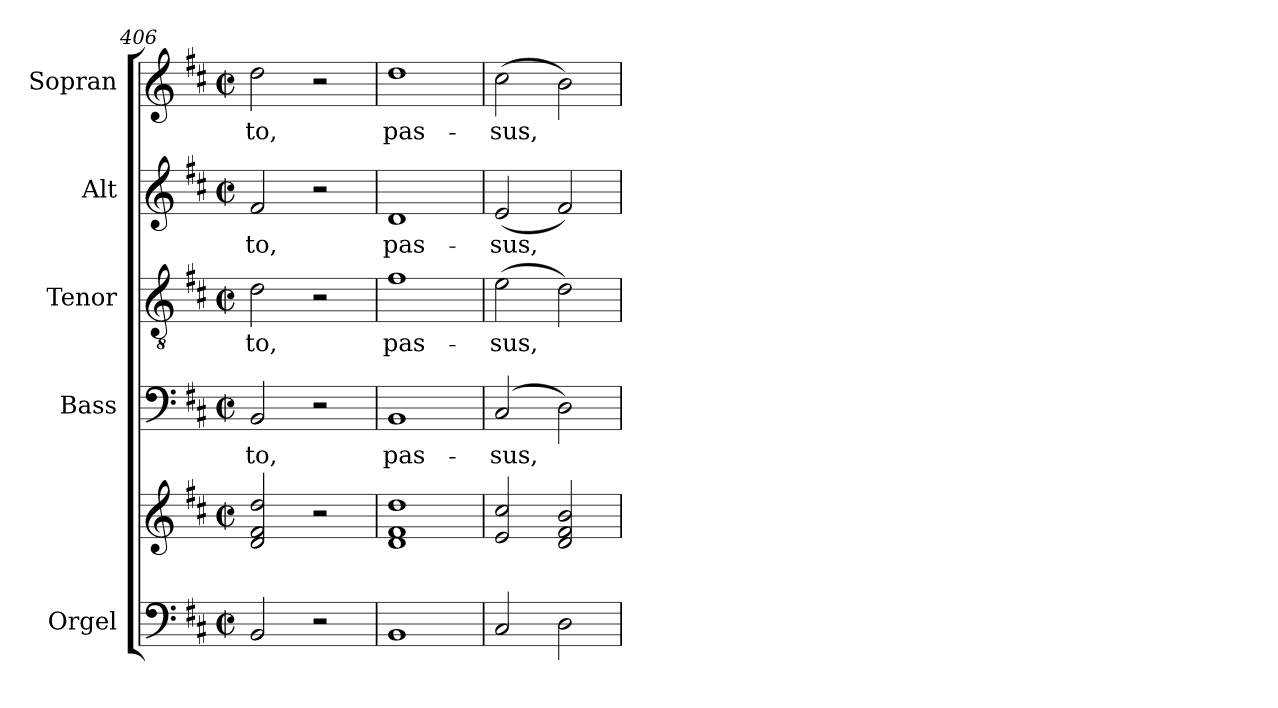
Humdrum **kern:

**kern	**kern	**kern	**text	**kern	**text	**kern	**text	**kern	**text
*part5	*part5	*part4	*part4	*part3	*part3	*part2	*part2	*part1	*part1
*staff6	*staff5	*staff4	*staff4	*staff3	*staff3	*staff2	*staff2	*staff1	*staff1
*I"Orgel	*	*I"Bass	*	*I"Tenor	*	*I"Alt	*	*I"Sopran	*
*I'Org.	*	*I'B.	*	*I'T.	*	*I'A.	*	*I'S.	*
*clefF4	*clefG2	*clefF4	*	*clefGv2	*	*clefG2	*	*clefG2	*
*k[f#c#]	*k[f#c#]	*k[f#c#]	*	*k[f#c#]	*	*k[f#c#]	*	*k[f#c#]	*
*D:	*D:	*D:	*	*D:	*	*D:	*	*D:	*
*M2/2	*M2/2	*M2/2	*	*M2/2	*	*M2/2	*	*M2/2	*
*met(c|)	*met(c|)	*met(c|)	*	*met(c|)	*	*met(c|)	*	*met(c|)	*
=406	=406	=406	=406	=406	=406	=406	=406	=406	=406
!	!	!	!LO:LY:b	!	!LO:LY:b	!	!LO:LY:b	!	!LO:LY:b
2BB/	2d/ 2f#/ 2dd/	2BB/	-to,	2d\	-to,	2f#/	-to,	2dd\	-to,
2r	2r	2r	.	2r	.	2r	.	2r	.
=407	=407	=407	=407	=407	=407	=407	=407	=407	=407
!	!	!	!LO:LY:b	!	!LO:LY:b	!	!LO:LY:b	!	!LO:LY:b
1BB	1d 1f# 1dd	1BB	pas-	1f#	pas-	1d	pas-	1dd	pas-
=408	=408	=408	=408	=408	=408	=408	=408	=408	=408
!	!	!	!LO:LY:b	!	!LO:LY:b	!	!LO:LY:b	!	!LO:LY:b
2C#/	2e/ 2cc#/	(2C#/	-sus,	(>2e\	-sus,	(<2e/	-sus,	(>2cc#\	-sus,
2D\	2d/ 2f#/ 2b/	2D\)	.	2d\)	.	2f#/)	.	2b\)	.
=	=	=	=	=	=	=	=	=	=
*-	*-	*-	*-	*-	*-	*-	*-	*-	*-
